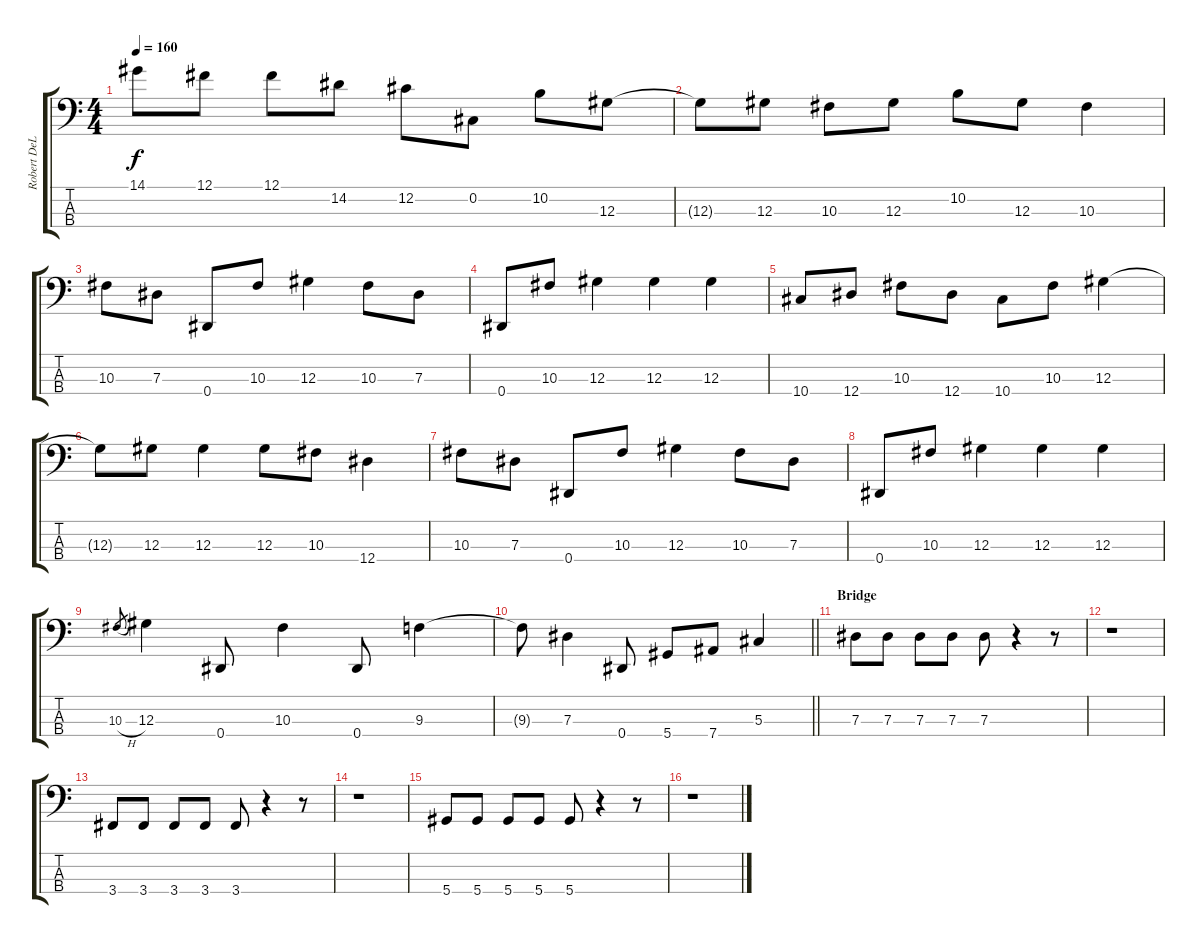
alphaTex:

\track ("Robert DeLeo (Bass)" "Robert DeL") {instrument electricbassfinger}
\staff {score tabs}
\tuning (Gb2 Db2 Ab1 Eb1) {hide}
\ts (4 4)
\tempo 160
\clef f4
\ks c
14.1.8{dy f} 12.1.8 12.1.8 14.2.8 12.2.8 0.2.8 10.2.8 12.3.8 |
12.3{t}.8 12.3.8 10.3.8 12.3.8 10.2.8 12.3.8 10.3.4 |
10.3.8 7.3.8 0.4.8 10.3.8 12.3.4 10.3.8 7.3.8 |
0.4.8 10.3.8 12.3.4 12.3.4 12.3.4 |
10.4.8 12.4.8 10.3.8 12.4.8 10.4.8 10.3.8 12.3.4 |
12.3{t}.8 12.3.8 12.3.4 12.3.8 10.3.8 12.4.4 |
10.3.8 7.3.8 0.4.8 10.3.8 12.3.4 10.3.8 7.3.8 |
0.4.8 10.3.8 12.3.4 12.3.4 12.3.4 |
10.3{h}.8{gr} 12.3.4 0.4.8 10.3.4 0.4.8 9.3.4 |
\barLineRight lightlight
9.3{t}.8 7.3.4 0.4.8 5.4.8 7.4.8 5.3.4 |
\section ("" "Bridge")
7.3.8 7.3.8 7.3.8 7.3.8 7.3.8 r.4 r.8 |
r.1 |
3.4.8 3.4.8 3.4.8 3.4.8 3.4.8 r.4 r.8 |
r.1 |
5.4.8 5.4.8 5.4.8 5.4.8 5.4.8 r.4 r.8 |
r.1
